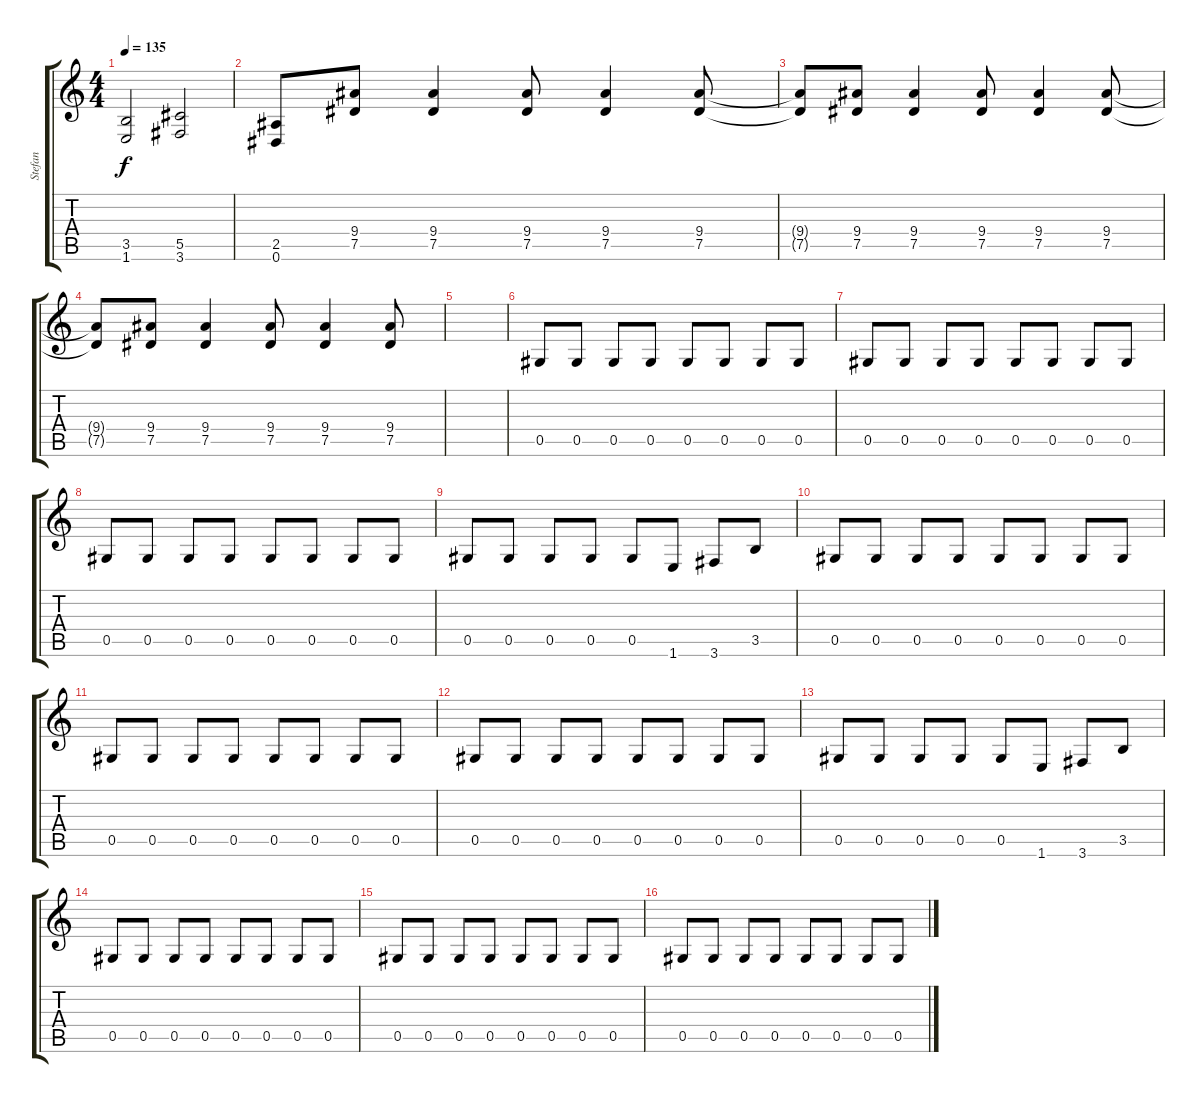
\track ("Stefan" "Stefan") {instrument distortionguitar}
\staff {score tabs}
\tuning (Eb4 Bb3 Gb3 Db3 Ab2 Eb2) {hide}
\ts (4 4)
\tempo 135
\clef g2
\ks c
(3.5 1.6).2{dy f} (5.5 3.6).2 |
(2.5 0.6).8 (9.4 7.5).8 (9.4 7.5).4 (9.4 7.5).8 (9.4 7.5).4 (9.4 7.5).8 |
(9.4{t} 7.5{t}).8 (9.4 7.5).8 (9.4 7.5).4 (9.4 7.5).8 (9.4 7.5).4 (9.4 7.5).8 |
(9.4{t} 7.5{t}).8 (9.4 7.5).8 (9.4 7.5).4 (9.4 7.5).8 (9.4 7.5).4 (9.4 7.5).8 |
|
0.5.8 0.5.8 0.5.8 0.5.8 0.5.8 0.5.8 0.5.8 0.5.8 |
0.5.8 0.5.8 0.5.8 0.5.8 0.5.8 0.5.8 0.5.8 0.5.8 |
0.5.8 0.5.8 0.5.8 0.5.8 0.5.8 0.5.8 0.5.8 0.5.8 |
0.5.8 0.5.8 0.5.8 0.5.8 0.5.8 1.6.8 3.6.8 3.5.8 |
0.5.8 0.5.8 0.5.8 0.5.8 0.5.8 0.5.8 0.5.8 0.5.8 |
0.5.8 0.5.8 0.5.8 0.5.8 0.5.8 0.5.8 0.5.8 0.5.8 |
0.5.8 0.5.8 0.5.8 0.5.8 0.5.8 0.5.8 0.5.8 0.5.8 |
0.5.8 0.5.8 0.5.8 0.5.8 0.5.8 1.6.8 3.6.8 3.5.8 |
0.5.8 0.5.8 0.5.8 0.5.8 0.5.8 0.5.8 0.5.8 0.5.8 |
0.5.8 0.5.8 0.5.8 0.5.8 0.5.8 0.5.8 0.5.8 0.5.8 |
0.5.8 0.5.8 0.5.8 0.5.8 0.5.8 0.5.8 0.5.8 0.5.8
